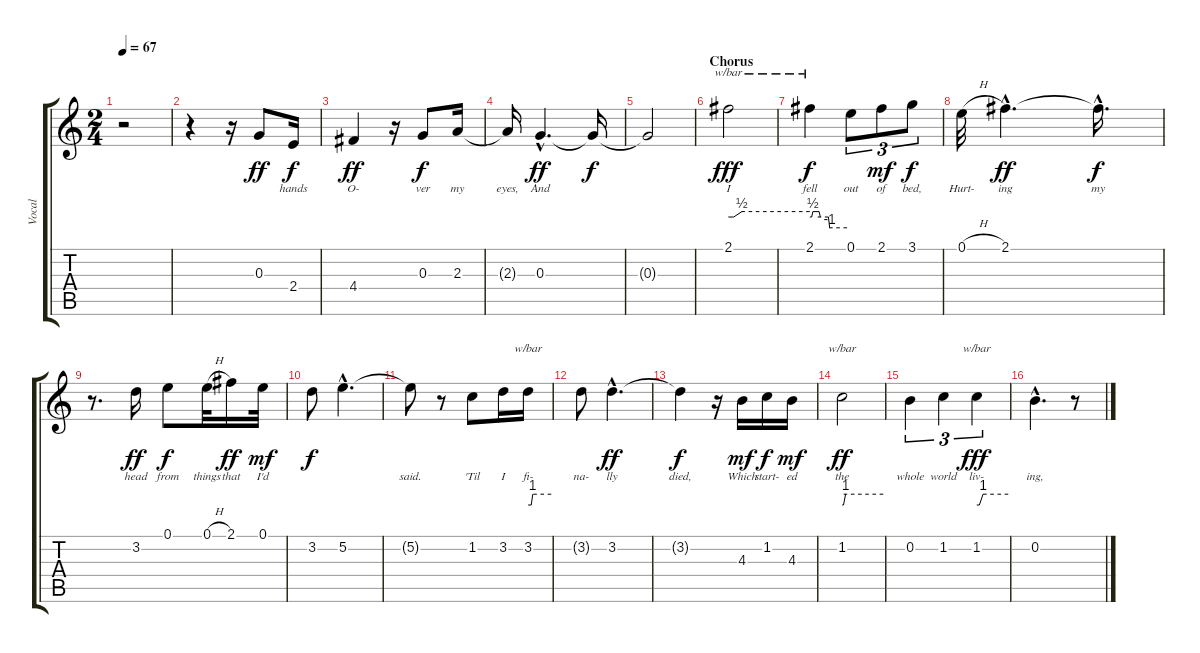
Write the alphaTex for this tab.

\track ("Vocal" "Vocal") {instrument electricguitarjazz}
\staff {score tabs}
\tuning (E4 B3 G3 D3 A2 E2) {hide}
\ts (2 4)
\tempo 67
\clef g2
\ks c
r.2{dy ff} |
r.4 r.16 0.3.8{lyrics (0 "") lyrics (1 "") lyrics (2 "") lyrics (3 "") lyrics (4 "")} 2.4.16{lyrics (0 "hands") lyrics (1 "") lyrics (2 "") lyrics (3 "") lyrics (4 "") dy f} |
4.4.4{lyrics (0 "O-") lyrics (1 "") lyrics (2 "") lyrics (3 "") lyrics (4 "") dy ff} r.16 0.3.8{lyrics (0 "ver") lyrics (1 "") lyrics (2 "") lyrics (3 "") lyrics (4 "") dy f} 2.3.16{lyrics (0 "my") lyrics (1 "") lyrics (2 "") lyrics (3 "") lyrics (4 "")} |
2.3{t}.16{lyrics (0 "eyes,") lyrics (1 "") lyrics (2 "") lyrics (3 "") lyrics (4 "")} 0.3{hac}.4{d lyrics (0 "And") lyrics (1 "") lyrics (2 "") lyrics (3 "") lyrics (4 "") dy ff} 0.3{t}.16{lyrics (0 "") lyrics (1 "") lyrics (2 "") lyrics (3 "") lyrics (4 "") dy f} |
0.3{t}.2{lyrics (0 "") lyrics (1 "") lyrics (2 "") lyrics (3 "") lyrics (4 "")} |
\section ("" "Chorus")
2.1.2{tbe (custom default 0 0 4 0 10 2 60 2) lyrics (0 "I") lyrics (1 "") lyrics (2 "") lyrics (3 "") lyrics (4 "") dy fff instrument trumpet} |
2.1.4{tbe (custom default 0 0 3 0 5 2 15 2 17 0 30 0 32 -4 60 -4) lyrics (0 "fell") lyrics (1 "") lyrics (2 "") lyrics (3 "") lyrics (4 "") dy f} 0.1.8{tu (3 2) lyrics (0 "out") lyrics (1 "") lyrics (2 "") lyrics (3 "") lyrics (4 "")} 2.1.8{tu (3 2) lyrics (0 "of") lyrics (1 "") lyrics (2 "") lyrics (3 "") lyrics (4 "") dy mf} 3.1.8{tu (3 2) lyrics (0 "bed,") lyrics (1 "") lyrics (2 "") lyrics (3 "") lyrics (4 "") dy f} |
0.1{h}.32{lyrics (0 "Hurt-") lyrics (1 "") lyrics (2 "") lyrics (3 "") lyrics (4 "")} 2.1{hac}.4{d lyrics (0 "ing") lyrics (1 "") lyrics (2 "") lyrics (3 "") lyrics (4 "") dy ff} 2.1{hac t}.16{d lyrics (0 "my") lyrics (1 "") lyrics (2 "") lyrics (3 "") lyrics (4 "") dy f} |
r.8{d} 3.2.16{lyrics (0 "head") lyrics (1 "") lyrics (2 "") lyrics (3 "") lyrics (4 "") dy ff} 0.1.8{lyrics (0 "from") lyrics (1 "") lyrics (2 "") lyrics (3 "") lyrics (4 "") dy f} 0.1{h}.32{lyrics (0 "things") lyrics (1 "") lyrics (2 "") lyrics (3 "") lyrics (4 "")} 2.1.16{lyrics (0 "that") lyrics (1 "") lyrics (2 "") lyrics (3 "") lyrics (4 "") dy ff} 0.1.32{lyrics (0 "I'd") lyrics (1 "") lyrics (2 "") lyrics (3 "") lyrics (4 "") dy mf} |
3.2.8{lyrics (0 "") lyrics (1 "") lyrics (2 "") lyrics (3 "") lyrics (4 "") dy f} 5.2{hac}.4{d lyrics (0 "") lyrics (1 "") lyrics (2 "") lyrics (3 "") lyrics (4 "")} |
5.2{t}.8{lyrics (0 "said.") lyrics (1 "") lyrics (2 "") lyrics (3 "") lyrics (4 "")} r.8 1.2.8{lyrics (0 "'Til") lyrics (1 "") lyrics (2 "") lyrics (3 "") lyrics (4 "")} 3.2.16{lyrics (0 "I") lyrics (1 "") lyrics (2 "") lyrics (3 "") lyrics (4 "")} 3.2.16{tbe (custom default 0 0 8 0 12 4 60 4) lyrics (0 "fi-") lyrics (1 "") lyrics (2 "") lyrics (3 "") lyrics (4 "")} |
3.2{t}.8{lyrics (0 "na-") lyrics (1 "") lyrics (2 "") lyrics (3 "") lyrics (4 "")} 3.2{hac}.4{d lyrics (0 "lly") lyrics (1 "") lyrics (2 "") lyrics (3 "") lyrics (4 "") dy ff} |
3.2{t}.4{lyrics (0 "died,") lyrics (1 "") lyrics (2 "") lyrics (3 "") lyrics (4 "") dy f} r.16 4.3.16{lyrics (0 "Which") lyrics (1 "") lyrics (2 "") lyrics (3 "") lyrics (4 "") dy mf} 1.2.16{lyrics (0 "start-") lyrics (1 "") lyrics (2 "") lyrics (3 "") lyrics (4 "") dy f} 4.3.16{lyrics (0 "ed") lyrics (1 "") lyrics (2 "") lyrics (3 "") lyrics (4 "") dy mf} |
1.2.2{tbe (custom default 0 0 2 0 5 4 60 4) lyrics (0 "the") lyrics (1 "") lyrics (2 "") lyrics (3 "") lyrics (4 "") dy ff} |
0.2.4{tu (3 2) lyrics (0 "whole") lyrics (1 "") lyrics (2 "") lyrics (3 "") lyrics (4 "")} 1.2.4{tu (3 2) lyrics (0 "world") lyrics (1 "") lyrics (2 "") lyrics (3 "") lyrics (4 "")} 1.2.4{tu (3 2) tbe (custom default 0 0 5 0 12 4 60 4) lyrics (0 "liv-") lyrics (1 "") lyrics (2 "") lyrics (3 "") lyrics (4 "") dy fff} |
0.2{hac}.4{d lyrics (0 "ing,") lyrics (1 "") lyrics (2 "") lyrics (3 "") lyrics (4 "")} r.8
